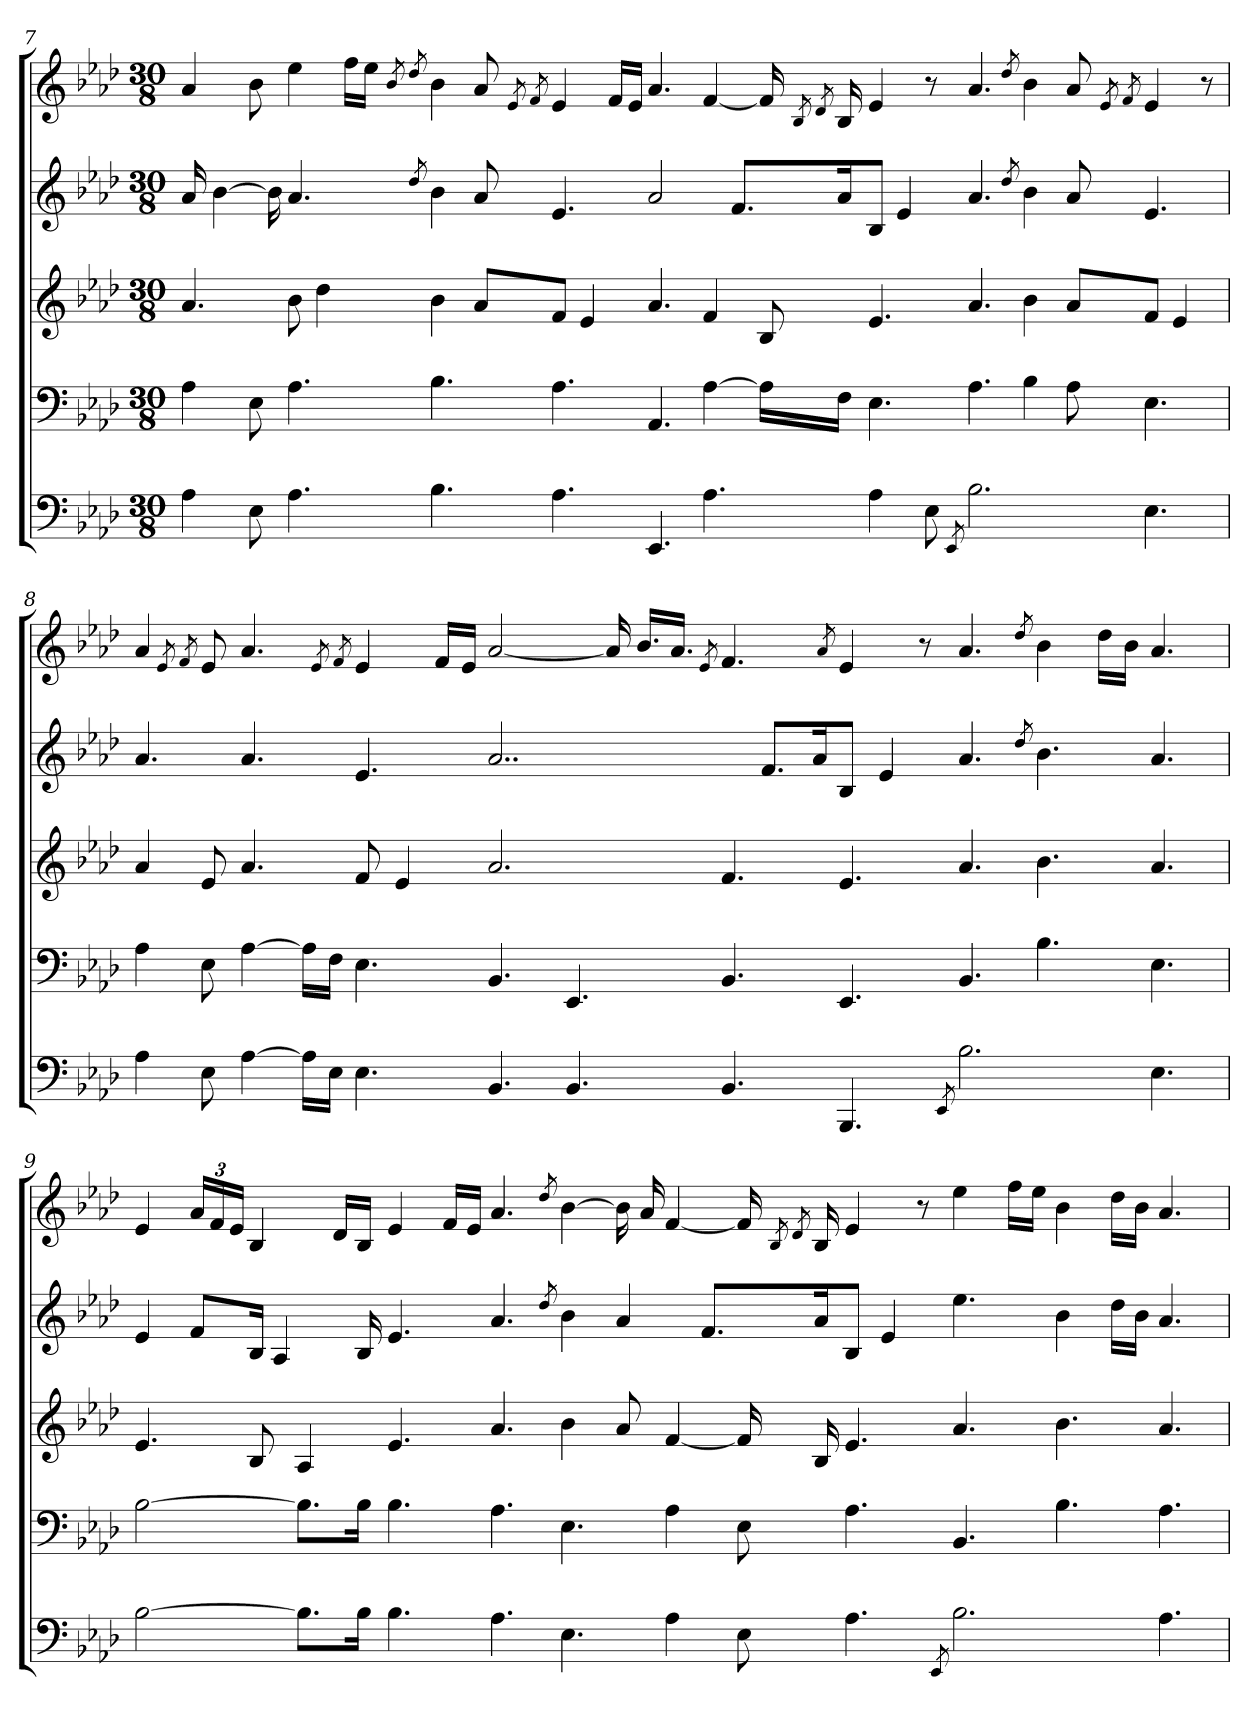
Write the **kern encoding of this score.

**kern	**kern	**kern	**kern	**kern
*part5	*part4	*part3	*part2	*part1
*staff5	*staff4	*staff3	*staff2	*staff1
*clefF4	*clefF4	*clefG2	*clefG2	*clefG2
*k[b-e-a-d-]	*k[b-e-a-d-]	*k[b-e-a-d-]	*k[b-e-a-d-]	*k[b-e-a-d-]
*M30/8	*M30/8	*M30/8	*M30/8	*M30/8
=7	=7	=7	=7	=7
4A-	4A-	4.a-	16a-	4a-
.	.	.	[4b-	.
8E-	8E-	.	.	8b-
.	.	.	16b-]	.
4.A-	4.A-	8b-	4.a-	4ee-
.	.	4dd-	.	.
.	.	.	.	16ff\LL
.	.	.	.	16ee-\JJ
.	.	.	.	8qb-
.	.	.	8qdd-	8qdd-
4.B-	4.B-	4b-	4b-	4b-
.	.	8a-/L	8a-	8a-
.	.	.	.	8qe-
.	.	.	.	8qf
4.A-	4.A-	8f/J	4.e-	4e-
.	.	4e-	.	.
.	.	.	.	16f/LL
.	.	.	.	16e-/JJ
4.EE-	4.AA-	4.a-	2a-	4.a-
4.A-	[4A-	4f	.	[4f
.	.	.	8.f/L	.
.	16A-\LL]	8B-	.	16f]
.	.	.	.	8qB-
.	.	.	.	8qd-
.	16F\JJ	.	16a-/K	16B-
4A-	4.E-	4.e-	8B-/J	4e-
.	.	.	4e-	.
8E-	.	.	.	8r
8qEE-	.	.	.	.
2.B-	4.A-	4.a-	4.a-	4.a-
.	.	.	8qdd-	8qdd-
.	4B-	4b-	4b-	4b-
.	8A-	8a-/L	8a-	8a-
.	.	.	.	8qe-
.	.	.	.	8qf
4.E-	4.E-	8f/J	4.e-	4e-
.	.	4e-	.	.
.	.	.	.	8r
=8	=8	=8	=8	=8
4A-	4A-	4a-	4.a-	4a-
.	.	.	.	8qe-
.	.	.	.	8qf
8E-	8E-	8e-	.	8e-
[4A-	[4A-	4.a-	4.a-	4.a-
16A-\LL]	16A-\LL]	.	.	.
16E-\JJ	16F\JJ	.	.	.
.	.	.	.	8qe-
.	.	.	.	8qf
4.E-	4.E-	8f	4.e-	4e-
.	.	4e-	.	.
.	.	.	.	16f/LL
.	.	.	.	16e-/JJ
4.BB-	4.BB-	2.a-	2..a-	[2a-
4.BB-	4.EE-	.	.	.
.	.	.	.	16a-]
.	.	.	.	16.b-/LL
.	.	.	.	16.a-/JJ
.	.	.	.	8qe-
4.BB-	4.BB-	4.f	.	4.f
.	.	.	8.f/L	.
.	.	.	16a-/K	.
.	.	.	.	8qa-
4.BBB-	4.EE-	4.e-	8B-/J	4e-
.	.	.	4e-	.
.	.	.	.	8r
8qEE-	.	.	.	.
2.B-	4.BB-	4.a-	4.a-	4.a-
.	.	.	8qdd-	8qdd-
.	4.B-	4.b-	4.b-	4b-
.	.	.	.	16dd-\LL
.	.	.	.	16b-\JJ
4.E-	4.E-	4.a-	4.a-	4.a-
=9	=9	=9	=9	=9
[2B-	[2B-	4.e-	4e-	4e-
.	.	.	8f/L	24a-/LL
.	.	.	.	24f/
.	.	.	.	24e-/JJ
.	.	8B-	16B-/Jk	4B-
.	.	.	4A-	.
8.B-\L]	8.B-\L]	4A-	.	.
.	.	.	.	16d-/LL
16B-\Jk	16B-\Jk	.	16B-	16B-/JJ
4.B-	4.B-	4.e-	4.e-	4e-
.	.	.	.	16f/LL
.	.	.	.	16e-/JJ
4.A-	4.A-	4.a-	4.a-	4.a-
.	.	.	8qdd-	8qdd-
4.E-	4.E-	4b-	4b-	[4b-
.	.	8a-	4a-	16b-]
.	.	.	.	16a-
4A-	4A-	[4f	.	[4f
.	.	.	8.f/L	.
8E-	8E-	16f]	.	16f]
.	.	.	.	8qB-
.	.	.	.	8qd-
.	.	16B-	16a-/K	16B-
4.A-	4.A-	4.e-	8B-/J	4e-
.	.	.	4e-	.
.	.	.	.	8r
8qEE-	.	.	.	.
2.B-	4.BB-	4.a-	4.ee-	4ee-
.	.	.	.	16ff\LL
.	.	.	.	16ee-\JJ
.	4.B-	4.b-	4b-	4b-
.	.	.	16dd-\LL	16dd-\LL
.	.	.	16b-\JJ	16b-\JJ
4.A-	4.A-	4.a-	4.a-	4.a-
=	=	=	=	=
*-	*-	*-	*-	*-
